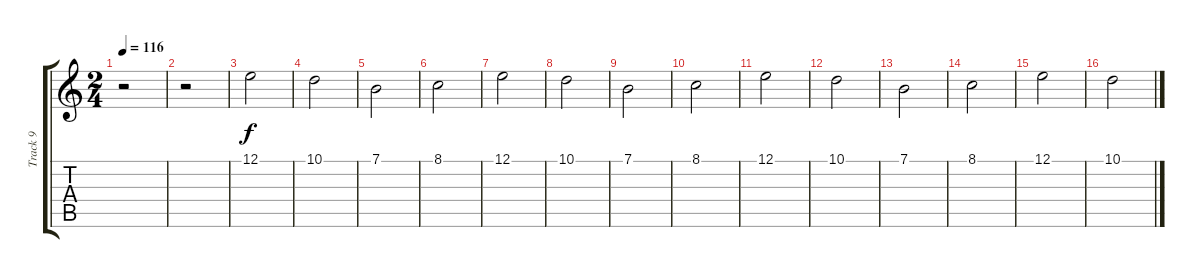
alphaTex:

\track ("Track 9" "Track 9") {instrument acousticgrandpiano}
\staff {score tabs}
\tuning (E4 B3 G3 D3 A2 E2) {hide}
\ts (2 4)
\tempo 116
\clef g2
\ks c
r.2{dy f} |
r.2 |
12.1.2 |
10.1.2 |
7.1.2 |
8.1.2 |
12.1.2 |
10.1.2 |
7.1.2 |
8.1.2 |
12.1.2 |
10.1.2 |
7.1.2 |
8.1.2 |
12.1.2 |
10.1.2
